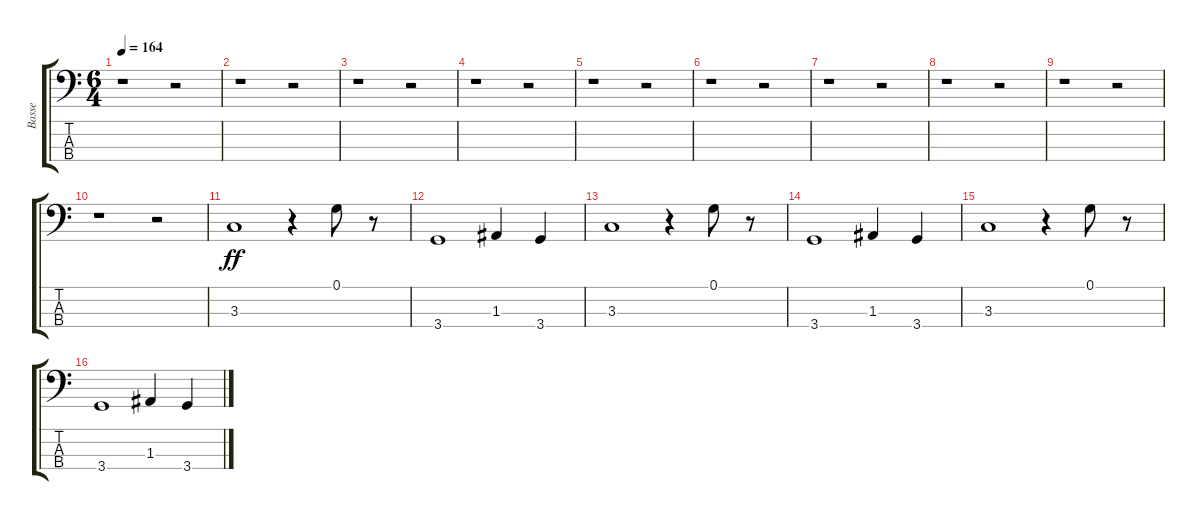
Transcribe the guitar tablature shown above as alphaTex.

\track ("Basse" "Basse") {instrument electricbassfinger}
\staff {score tabs}
\tuning (G2 D2 A1 E1) {hide}
\ts (6 4)
\tempo 164
\clef f4
\ks c
r.1{dy ff} r.2 |
r.1 r.2 |
r.1 r.2 |
r.1 r.2 |
r.1 r.2 |
r.1 r.2 |
r.1 r.2 |
r.1 r.2 |
r.1 r.2 |
r.1 r.2 |
3.3.1 r.4 0.1.8 r.8 |
3.4.1 1.3.4 3.4.4 |
3.3.1 r.4 0.1.8 r.8 |
3.4.1 1.3.4 3.4.4 |
3.3.1 r.4 0.1.8 r.8 |
3.4.1 1.3.4 3.4.4
